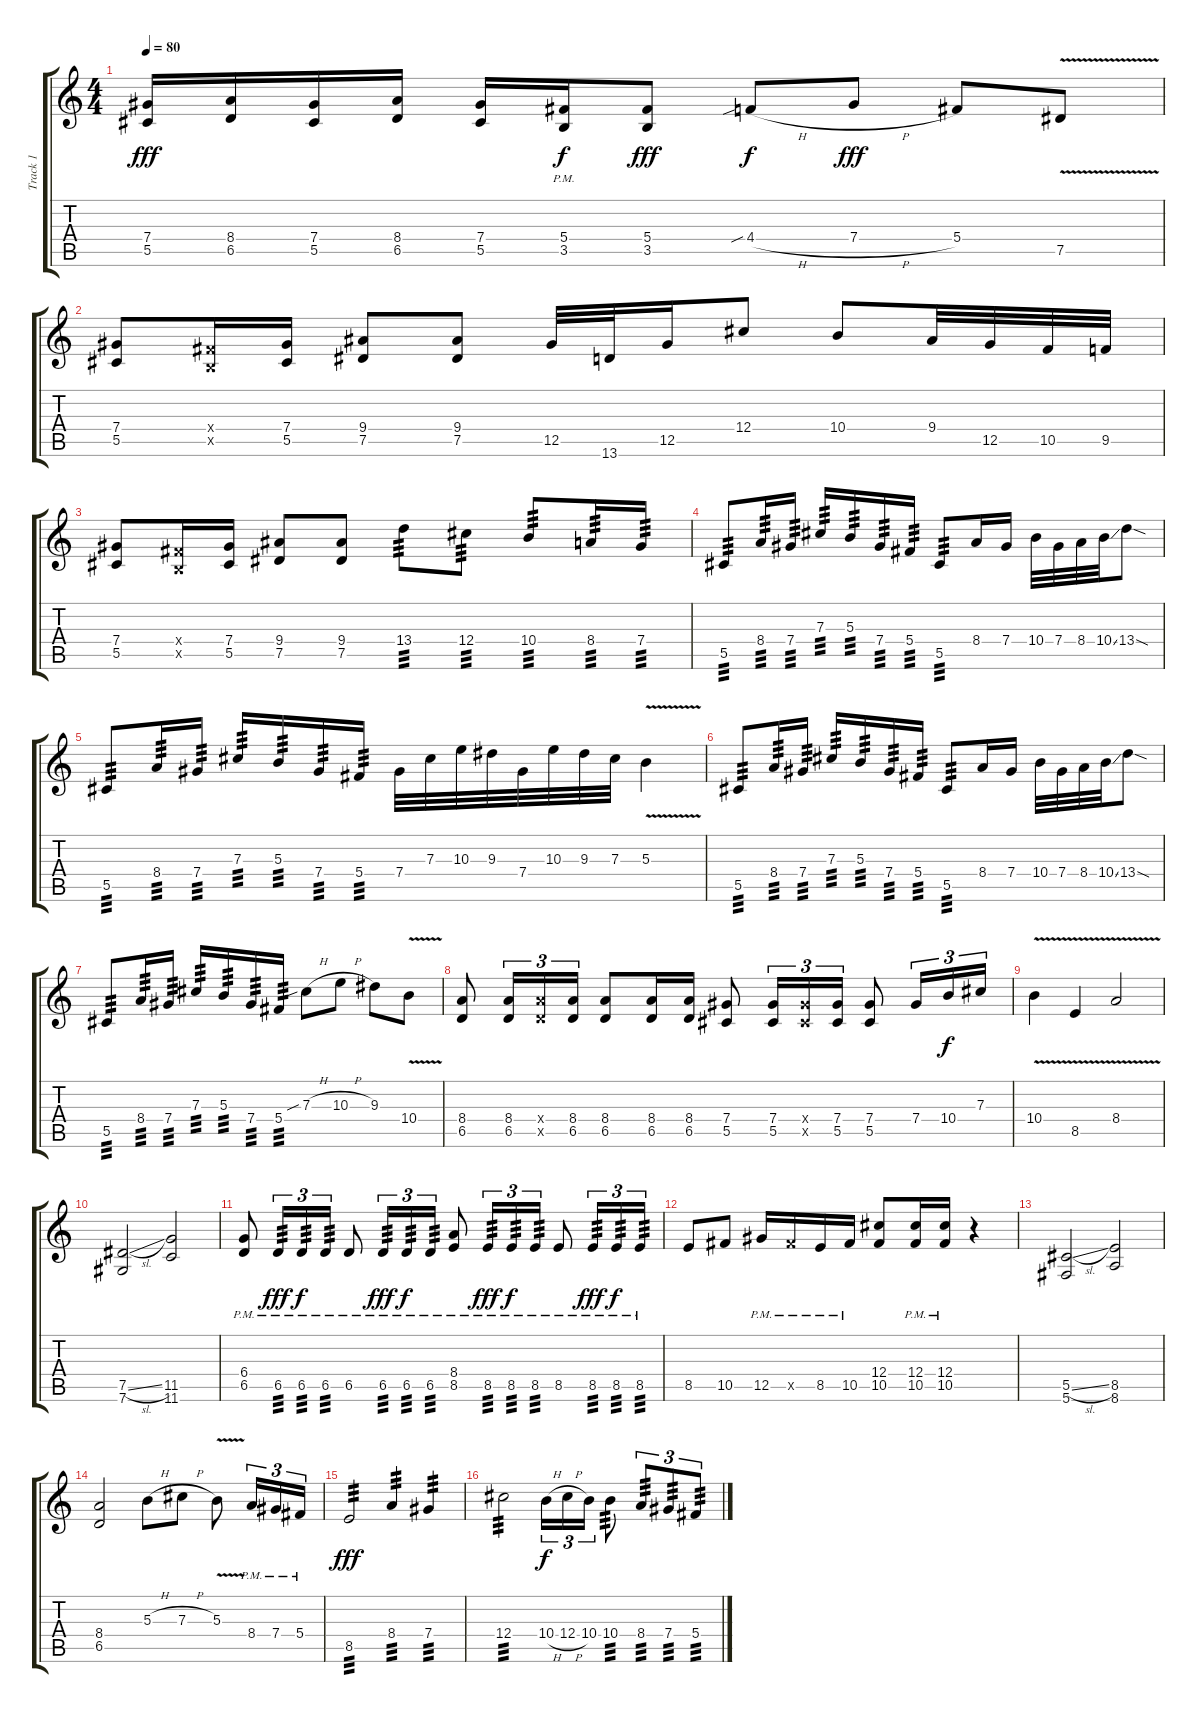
\track ("Track 1" "Track 1") {instrument distortionguitar}
\staff {score tabs}
\tuning (Eb4 Bb3 Gb3 Db3 Ab2 Db2) {hide}
\ts (4 4)
\tempo 80
\clef g2
\ks c
(7.4 5.5).16{dy fff} (8.4 6.5).16 (7.4 5.5).16 (8.4 6.5).16 (7.4 5.5).16 (5.4{pm} 3.5{pm}).16{dy f} (5.4 3.5).8{dy fff} 4.4{sib h}.8{dy f} 7.4{h}.8{dy fff} 5.4.8 7.5{v}.8 |
(7.4 5.5).8 (5.4{x} 3.5{x}).16 (7.4 5.5).16 (9.4 7.5).8 (9.4 7.5).8 12.5.32 13.6.32 12.5.16 12.4.8 10.4.8 9.4.32 12.5.32 10.5.32 9.5.32 |
(7.4 5.5).8 (5.4{x} 3.5{x}).16 (7.4 5.5).16 (9.4 7.5).8 (9.4 7.5).8 13.4.8{tp 3} 12.4.8{tp 3} 10.4.8{tp 3} 8.4.16{tp 3} 7.4.16{tp 3} |
5.5.8{tp 3} 8.4.16{tp 3} 7.4.16{tp 3} 7.3.16{tp 3} 5.3.16{tp 3} 7.4.16{tp 3} 5.4.16{tp 3} 5.5.8{tp 3} 8.4.16 7.4.16 10.4.32 7.4.32 8.4.32 10.4{ss}.32 13.4{sod}.8 |
5.5.8{tp 3} 8.4.16{tp 3} 7.4.16{tp 3} 7.3.16{tp 3} 5.3.16{tp 3} 7.4.16{tp 3} 5.4.16{tp 3} 7.4.32 7.3.32 10.3.32 9.3.32 7.4.32 10.3.32 9.3.32 7.3.32 5.3{v}.4 |
5.5.8{tp 3} 8.4.16{tp 3} 7.4.16{tp 3} 7.3.16{tp 3} 5.3.16{tp 3} 7.4.16{tp 3} 5.4.16{tp 3} 5.5.8{tp 3} 8.4.16 7.4.16 10.4.32 7.4.32 8.4.32 10.4{ss}.32 13.4{sod}.8 |
5.5.8{tp 3} 8.4.16{tp 3} 7.4.16{tp 3} 7.3.16{tp 3} 5.3.16{tp 3} 7.4.16{tp 3} 5.4.16{tp 3} 7.3{sib h}.8 10.3{h}.8 9.3.8 10.4{v}.8 |
(8.4 6.5).8 (8.4 6.5).16{tu (3 2)} (8.4{x} 6.5{x}).16{tu (3 2)} (8.4 6.5).16{tu (3 2)} (8.4 6.5).8 (8.4 6.5).16 (8.4 6.5).16 (7.4 5.5).8 (7.4 5.5).16{tu (3 2)} (7.4{x} 5.5{x}).16{tu (3 2)} (7.4 5.5).16{tu (3 2)} (7.4 5.5).8 7.4.16{tu (3 2)} 10.4.16{tu (3 2) dy f} 7.3.16{tu (3 2)} |
10.4{v}.4 8.5{v}.4 8.4{v}.2 |
(7.5{sl} 7.6).2 (11.5 11.6).2 |
(6.4{pm} 6.5{pm}).8 6.5{pm}.16{tu (3 2) tp 3 dy fff} 6.5{pm}.16{tu (3 2) tp 3 dy f} 6.5{pm}.16{tu (3 2) tp 3} 6.5{pm}.8 6.5{pm}.16{tu (3 2) tp 3 dy fff} 6.5{pm}.16{tu (3 2) tp 3 dy f} 6.5{pm}.16{tu (3 2) tp 3} (8.4{pm} 8.5{pm}).8 8.5{pm}.16{tu (3 2) tp 3 dy fff} 8.5{pm}.16{tu (3 2) tp 3 dy f} 8.5{pm}.16{tu (3 2) tp 3} 8.5{pm}.8 8.5{pm}.16{tu (3 2) tp 3 dy fff} 8.5{pm}.16{tu (3 2) tp 3 dy f} 8.5{pm}.16{tu (3 2) tp 3} |
8.5.8 10.5.8 12.5{pm}.16 10.5{pm x}.16 8.5{pm}.16 10.5{pm}.16 (12.4 10.5).8 (12.4{pm} 10.5{pm}).16 (12.4{pm} 10.5{pm}).16 r.4 |
(5.5{sl} 5.6).2 (8.5 8.6).2 |
(8.4 6.5).2 5.3{h}.8 7.3{h}.8 5.3{v}.8 8.4{pm}.16{tu (3 2)} 7.4{pm}.16{tu (3 2)} 5.4{pm}.16{tu (3 2)} |
8.5.2{tp 3 dy fff} 8.4.4{tp 3} 7.4.4{tp 3} |
12.4.2{tp 3} 10.4{h}.16{tu (3 2) dy f} 12.4{h}.16{tu (3 2)} 10.4.16{tu (3 2)} 10.4.8{tp 3} 8.4.8{tu (3 2) tp 3} 7.4.8{tu (3 2) tp 3} 5.4.8{tu (3 2) tp 3}
